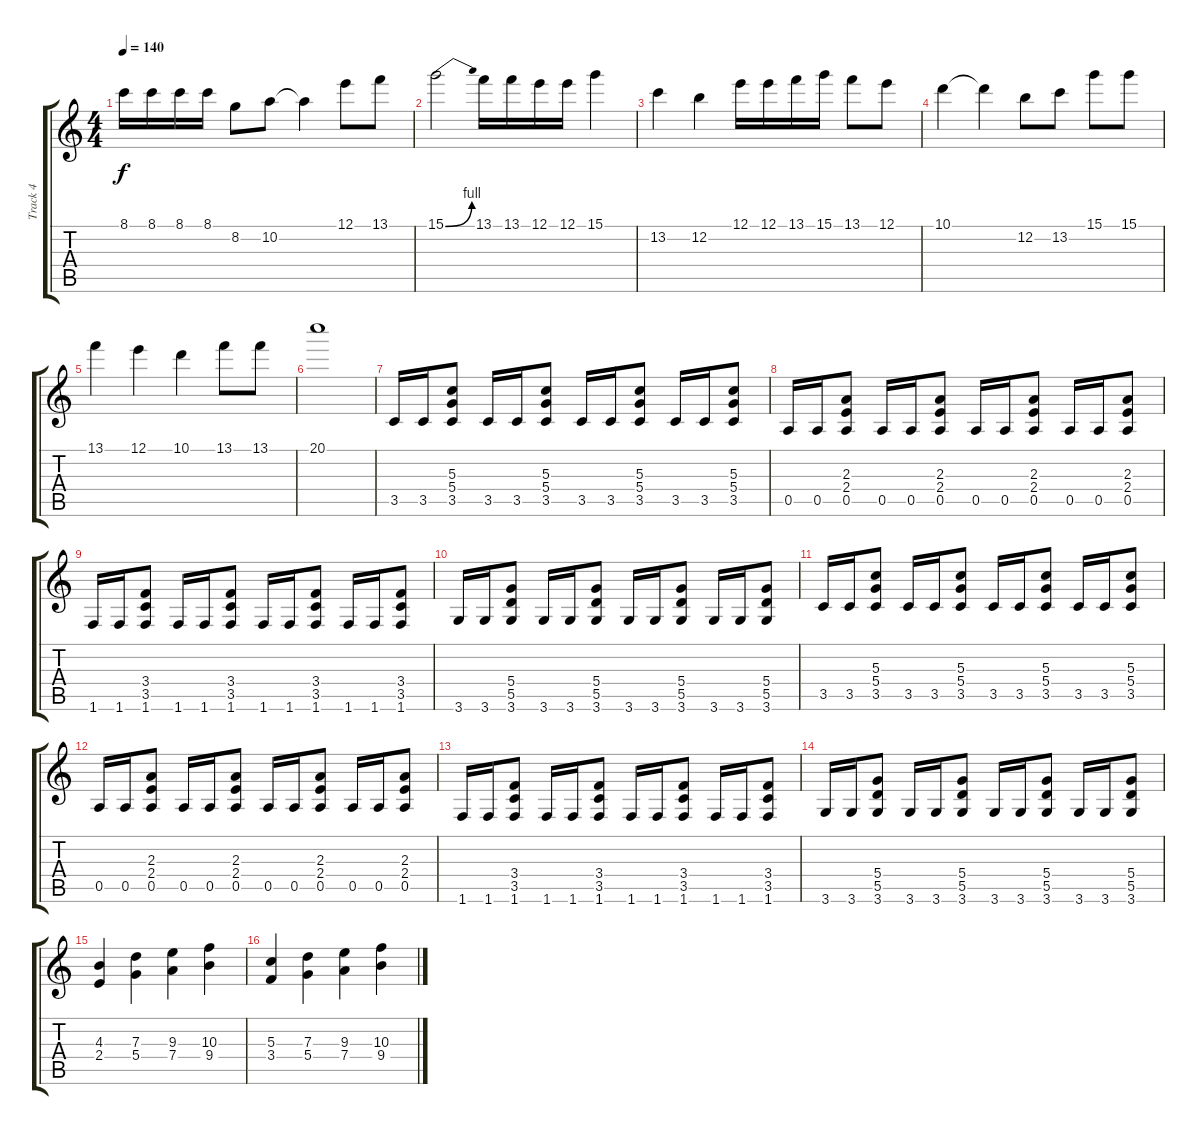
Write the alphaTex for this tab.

\track ("Track 4" "Track 4") {instrument overdrivenguitar}
\staff {score tabs}
\tuning (E4 B3 G3 D3 A2 E2) {hide}
\ts (4 4)
\tempo 140
\clef g2
\ks c
8.1.16{dy f} 8.1.16 8.1.16 8.1.16 8.2.8 10.2.8 10.2{t}.4 12.1.8 13.1.8 |
15.1{be (bend 0 0 60 4)}.2 13.1.16 13.1.16 12.1.16 12.1.16 15.1.4 |
13.2.4 12.2.4 12.1.16 12.1.16 13.1.16 15.1.16 13.1.8 12.1.8 |
10.1.4 10.1{t}.4 12.2.8 13.2.8 15.1.8 15.1.8 |
13.1.4 12.1.4 10.1.4 13.1.8 13.1.8 |
20.1.1 |
3.5.16 3.5.16 (5.3 5.4 3.5).8 3.5.16 3.5.16 (5.3 5.4 3.5).8 3.5.16 3.5.16 (5.3 5.4 3.5).8 3.5.16 3.5.16 (5.3 5.4 3.5).8 |
0.5.16 0.5.16 (2.3 2.4 0.5).8 0.5.16 0.5.16 (2.3 2.4 0.5).8 0.5.16 0.5.16 (2.3 2.4 0.5).8 0.5.16 0.5.16 (2.3 2.4 0.5).8 |
1.6.16 1.6.16 (3.4 3.5 1.6).8 1.6.16 1.6.16 (3.4 3.5 1.6).8 1.6.16 1.6.16 (3.4 3.5 1.6).8 1.6.16 1.6.16 (3.4 3.5 1.6).8 |
3.6.16 3.6.16 (5.4 5.5 3.6).8 3.6.16 3.6.16 (5.4 5.5 3.6).8 3.6.16 3.6.16 (5.4 5.5 3.6).8 3.6.16 3.6.16 (5.4 5.5 3.6).8 |
3.5.16 3.5.16 (5.3 5.4 3.5).8 3.5.16 3.5.16 (5.3 5.4 3.5).8 3.5.16 3.5.16 (5.3 5.4 3.5).8 3.5.16 3.5.16 (5.3 5.4 3.5).8 |
0.5.16 0.5.16 (2.3 2.4 0.5).8 0.5.16 0.5.16 (2.3 2.4 0.5).8 0.5.16 0.5.16 (2.3 2.4 0.5).8 0.5.16 0.5.16 (2.3 2.4 0.5).8 |
1.6.16 1.6.16 (3.4 3.5 1.6).8 1.6.16 1.6.16 (3.4 3.5 1.6).8 1.6.16 1.6.16 (3.4 3.5 1.6).8 1.6.16 1.6.16 (3.4 3.5 1.6).8 |
3.6.16 3.6.16 (5.4 5.5 3.6).8 3.6.16 3.6.16 (5.4 5.5 3.6).8 3.6.16 3.6.16 (5.4 5.5 3.6).8 3.6.16 3.6.16 (5.4 5.5 3.6).8 |
(4.3 2.4).4 (7.3 5.4).4 (9.3 7.4).4 (10.3 9.4).4 |
(5.3 3.4).4 (7.3 5.4).4 (9.3 7.4).4 (10.3 9.4).4
